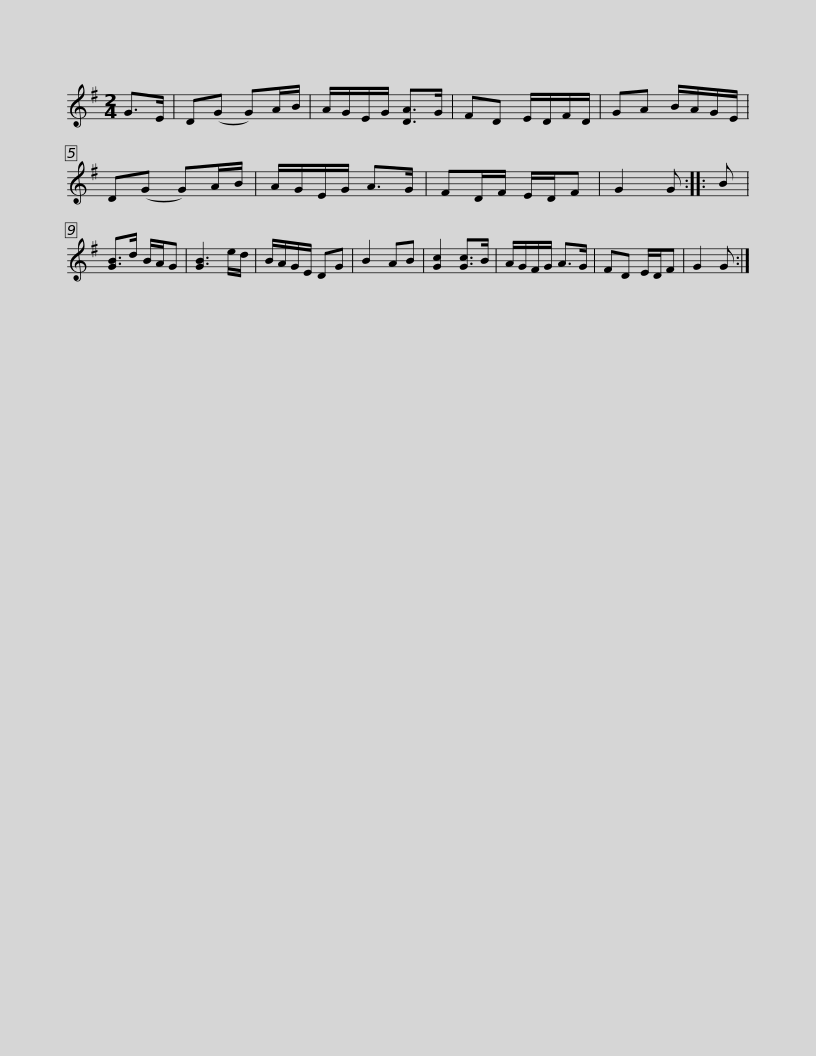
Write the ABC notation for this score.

X:1
L:1/8
M:2/4
I:linebreak $
K:G
V:1 treble
V:1
 G>E | D(G G)A/B/ | A/G/E/G/ [DA]>G | FD E/D/F/D/ | GA B/A/G/E/ | %5
 D(G G)A/B/ | A/G/E/G/ A>G | FD/F/ E/D/F | G2 G ::$ B | %10
 [GB]>d B/A/G | [GB]3 e/d/ | B/A/G/E/ DG | B2 AB | [Gc]2 [Gc]>B | %15
 A/G/F/G/ A>G | FD E/D/F | G2 G :| %18
